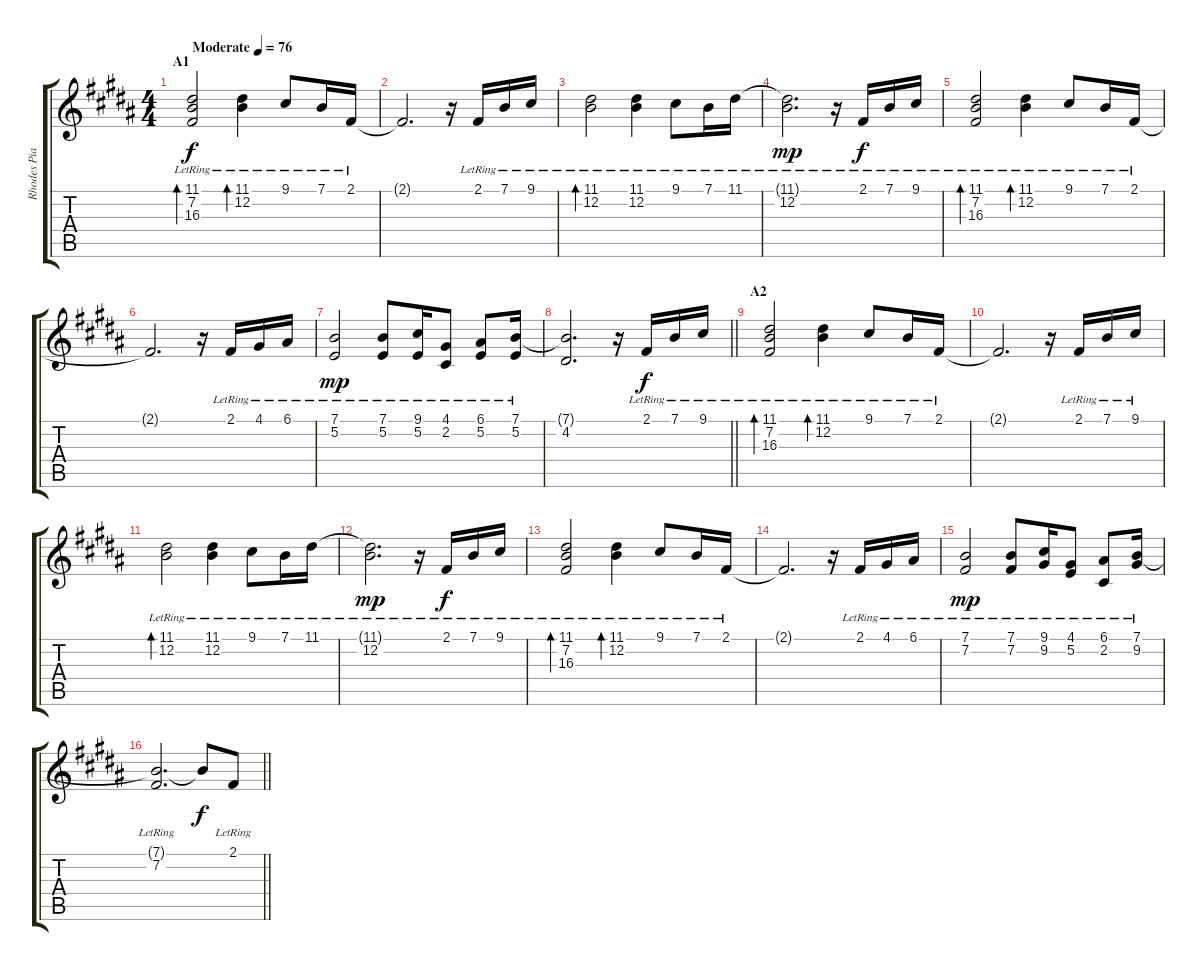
\track ("Rhodes Piano (Melody)" "Rhodes Pia") {instrument vibraphone}
\staff {score tabs}
\tuning (E4 B3 G3 D3 A2 E2) {hide}
\ts (4 4)
\section ("" "A1")
\tempo (76 "Moderate")
\clef g2
\ks b
(11.1{lr} 7.2{lr} 16.3{lr}).2{bd 60 dy f instrument vibraphone} (11.1{lr} 12.2{lr}).4{bd 60} 9.1{lr}.8 7.1{lr}.16 2.1{lr}.16 |
2.1{t}.2{d} r.16 2.1{lr}.16 7.1{lr}.16 9.1{lr}.16 |
(11.1{lr} 12.2{lr}).2{bd 60} (11.1{lr} 12.2{lr}).4 9.1{lr}.8 7.1{lr}.16 11.1{lr}.16 |
(11.1{t} 12.2{lr}).2{d dy mp} r.16 2.1{lr}.16{dy f} 7.1{lr}.16 9.1{lr}.16 |
(11.1{lr} 7.2{lr} 16.3{lr}).2{bd 60} (11.1{lr} 12.2{lr}).4{bd 60} 9.1{lr}.8 7.1{lr}.16 2.1{lr}.16 |
2.1{t}.2{d} r.16 2.1{lr}.16 4.1{lr}.16 6.1{lr}.16 |
(7.1{lr} 5.2).2{dy mp} (7.1{lr} 5.2).8 (9.1{lr} 5.2).16 (4.1{lr} 2.2).8 (6.1{lr} 5.2).8 (7.1{lr} 5.2).16 |
\barLineRight lightlight
(7.1{t} 4.2).2{d} r.16 2.1{lr}.16{dy f} 7.1{lr}.16 9.1{lr}.16 |
\section ("" "A2")
(11.1{lr} 7.2{lr} 16.3{lr}).2{bd 60} (11.1{lr} 12.2{lr}).4{bd 60} 9.1{lr}.8 7.1{lr}.16 2.1{lr}.16 |
2.1{t}.2{d} r.16 2.1{lr}.16 7.1{lr}.16 9.1{lr}.16 |
(11.1{lr} 12.2{lr}).2{bd 60} (11.1{lr} 12.2{lr}).4 9.1{lr}.8 7.1{lr}.16 11.1{lr}.16 |
(11.1{t} 12.2{lr}).2{d dy mp} r.16 2.1{lr}.16{dy f} 7.1{lr}.16 9.1{lr}.16 |
(11.1{lr} 7.2{lr} 16.3{lr}).2{bd 60} (11.1{lr} 12.2{lr}).4{bd 60} 9.1{lr}.8 7.1{lr}.16 2.1{lr}.16 |
2.1{t}.2{d} r.16 2.1{lr}.16 4.1{lr}.16 6.1{lr}.16 |
(7.1{lr} 7.2{lr}).2{dy mp} (7.1{lr} 7.2{lr}).8 (9.1{lr} 9.2{lr}).16 (4.1{lr} 5.2{lr}).8 (6.1{lr} 2.2{lr}).8 (7.1{lr} 9.2{lr}).16 |
\barLineRight lightlight
(7.1{t} 7.2{lr}).2{d} 7.1{t}.8{dy f} 2.1{lr}.8
